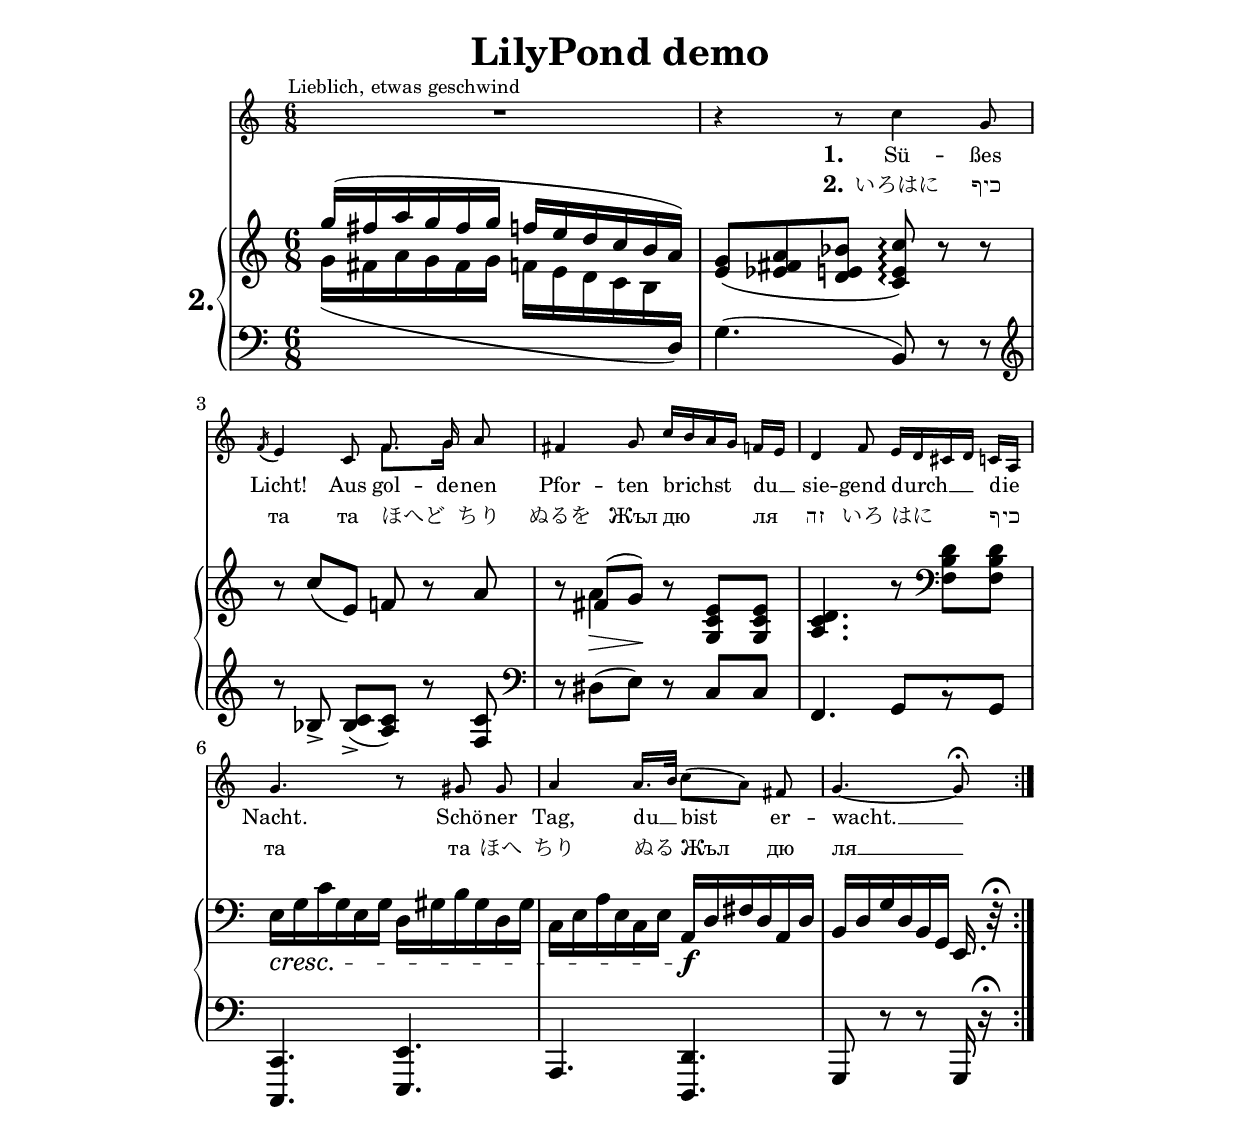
\header {
  title = "LilyPond demo"
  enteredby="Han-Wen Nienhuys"
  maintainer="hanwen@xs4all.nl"

  texidoc = "
heavily mutilated Edition Peters Morgenlied by Schubert"

}

\version "2.9.16"

ignoreMelisma =	\set ignoreMelismata = ##t
ignoreMelismaOff = \unset ignoreMelismata 

#(set-global-staff-size 21)

\paper  {
				%#(set-global-staff-size (* 5.8 mm))
  indent = #(* mm 4)
  line-width = #(* mm 140)
  interscoreline = 2.\mm
  between-system-space = 15\mm
  ragged-bottom = ##t 
}

modernAccidentals = {
  \set Staff.extraNatural =  ##f
  \set Staff.autoAccidentals =  #'(Staff (same-octave . 1) (any-octave . 0))
  \set Staff.autoCautionaries =  #'()  
}


melody =    \relative c'' \repeat volta 2 \context Voice = "singer" {
  \time 6/8
  \autoBeamOff
  s1*0^\markup {  \bigger { \hspace #-3.0 Lieblich, etwas geschwind } }
  R2.
  r4 r8 c4 g8 |
  \acciaccatura { f16 }  e4 c8
  <<
    \new Voice { \stemUp f8. g16 }
    { \stemDown f8.[ g16] } >> \stemNeutral a8 |
  fis4  g8 c16[ b a g] f[ e] |
  d4 f8
  \transpose a' e' \relative c'' { a16[ g fis! g] f![ d]  } |
  g4. r8 gis gis |
  a4 a16.[ b32] c8[( a]) fis8 |
  g4.~ g8-\fermata
}


firstVerse = \lyricmode {
  \set stanza = "1."
  
  Sü -- ßes Licht! Aus
  \ignoreMelisma
  gol --
  \ignoreMelismaOff

  de -- nen  Pfor -- ten brichst du __ | 
  sie -- gend durch __ die Nacht. Schö -- ner Tag, du __ bist er -- wacht. __ 
}

secondVerse = \lyricmode {
  \set stanza = "2."
  いろはに כיף та та ほへど ちり  ぬるを
  
  Жъл  дю ля זה
  
  いろ はに כיף та та ほへ ちり ぬる
  
  Жъл дю ля __

}

pianoRH =  \relative c''' \repeat volta 2\new Voice {
  #(set-accidental-style 'modern)
  \voiceOne
  g16( fis a g fis g f e d c b
  \oneVoice
  a ) | 
  <g e>8( <es fis a> <d e bes'> <c e c'>\arpeggio) r8 r | 
  r8 c'( e,) f r a |
  \once \override DynamicLineSpanner   #'padding =#3
  r8
  << { fis( g) } \\
     << { a4 } { s8\> s8\! } >>
   >>

  r8 <e c g>8[  <e c g>] |
  <d c a>4. r8 \clef bass  <d b f> <d b f> |
		\setTextCresc
		e,16_" "\<
		g c g e g d gis b gis d gis |
		c, e a e c e a,-\f\! d fis d a d |
		b d g  d b g e16. r32\fermata
	      }

pianoLH =  \relative c'' \repeat volta 2\new Voice {
    #(set-accidental-style 'modern)
    \voiceTwo
    g16( fis a g fis g

    f e d c b

    \change Staff = down
	\oneVoice
    d,) | 
     g4.( b,8) r r
    \clef treble \grace s16 r8 <bes'>8-> <bes c>8->([ <a c>)] r <f c'> |
    \clef bass
    r8 dis( e) r c c |
    f,4.  g8[ r8 g] |
    <c, c,>4. <e e,>4. |
    a,4. <d d,>4. |
    g,8 r r g16 r16\fermata 
    }

  \book {
    \score {
      << \time 6/8
	 \new Staff \with {
	   fontSize = #-3
	   \override StaffSymbol #'staff-space = #(magstep -3)
	 } <<
	   \context Staff #(set-accidental-style 'modern)
	   \melody >>
	 \lyricsto "singer" \new Lyrics \firstVerse
	 \lyricsto "singer" \new Lyrics \secondVerse
	 \new PianoStaff << 
	   \set PianoStaff.instrumentName = \markup {
	     \bold
	     \bigger\bigger\bigger\bigger
	     \huge
	     "2."
	   }
	   \context Staff = up <<
	     \pianoRH
	     \pianoLH
	   >>
	   \context Staff = down { \clef bass \skip 1*2 }
	 >> 
       >>

      \layout {
	\context {
	  \Lyrics
	  \override VerticalAxisGroup #'minimum-Y-extent = #'(-0.85 . 2.2)
	  \override LyricText #'font-size = #-1
	}
	\context {
	  \Score
	  \override Beam #'thickness = #0.55
	  \override Beam #'auto-knee-gap = #4.0
	  \override SpacingSpanner #'spacing-increment = #1.0
	  \override Stem #'stemlet-length = #0.5
	  \override Slur #'height-limit = #1.5
	}
      }
      
  \midi {
    \context {
      \Score
      tempoWholesPerMinute = #(ly:make-moment 70 4)
      }
    }


    }
  }

